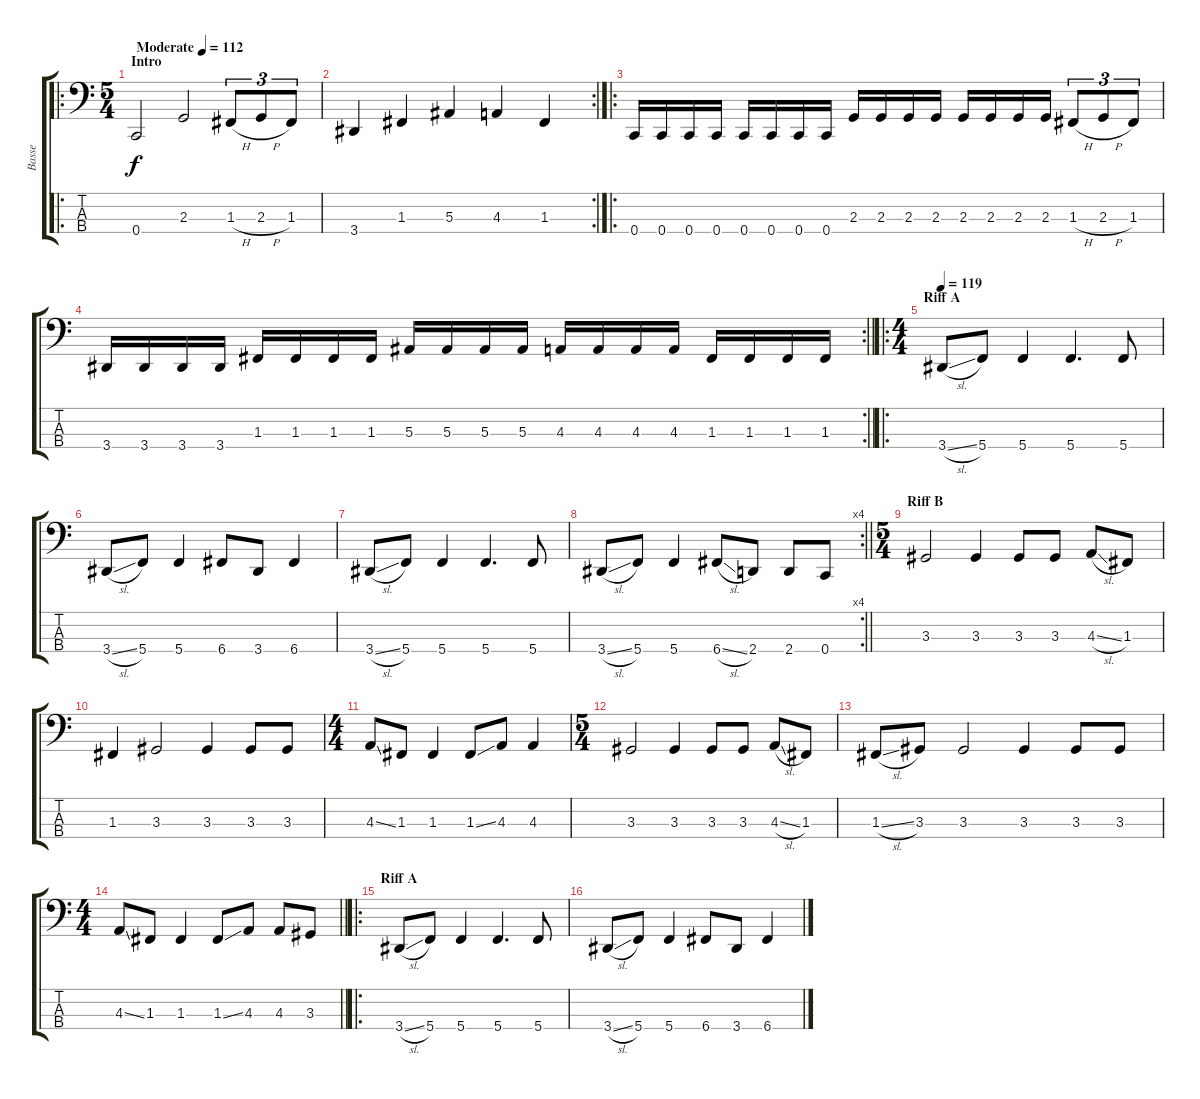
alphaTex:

\track ("Basse" "Basse") {instrument electricbassfinger}
\staff {score tabs}
\tuning (Eb2 Bb1 F1 C1) {hide}
\ro
\ts (5 4)
\section ("" "Intro")
\tempo (112 "Moderate")
\clef f4
\ks c
0.4.2{dy f instrument electricbassfinger} 2.3.2 1.3{h}.8{tu (3 2)} 2.3{h}.8{tu (3 2)} 1.3.8{tu (3 2)} |
\rc 2
3.4.4 1.3.4 5.3.4 4.3.4 1.3.4 |
\ro
0.4.16 0.4.16 0.4.16 0.4.16 0.4.16 0.4.16 0.4.16 0.4.16 2.3.16 2.3.16 2.3.16 2.3.16 2.3.16 2.3.16 2.3.16 2.3.16 1.3{h}.8{tu (3 2)} 2.3{h}.8{tu (3 2)} 1.3.8{tu (3 2)} |
\rc 2
\barLineRight lightlight
3.4.16 3.4.16 3.4.16 3.4.16 1.3.16 1.3.16 1.3.16 1.3.16 5.3.16 5.3.16 5.3.16 5.3.16 4.3.16 4.3.16 4.3.16 4.3.16 1.3.16 1.3.16 1.3.16 1.3.16 |
\ro
\ts (4 4)
\section ("" "Riff A")
\tempo 119
3.4{sl}.8 5.4.8 5.4.4 5.4.4{d} 5.4.8 |
3.4{sl}.8 5.4.8 5.4.4 6.4.8 3.4.8 6.4.4 |
3.4{sl}.8 5.4.8 5.4.4 5.4.4{d} 5.4.8 |
\rc 4
\barLineRight lightlight
3.4{sl}.8 5.4.8 5.4.4 6.4{sl}.8 2.4.8 2.4.8 0.4.8 |
\ts (5 4)
\section ("" "Riff B")
3.3.2 3.3.4 3.3.8 3.3.8 4.3{sl}.8 1.3.8 |
1.3.4 3.3.2 3.3.4 3.3.8 3.3.8 |
\ts (4 4)
4.3{ss}.8 1.3.8 1.3.4 1.3{ss}.8 4.3.8 4.3.4 |
\ts (5 4)
3.3.2 3.3.4 3.3.8 3.3.8 4.3{sl}.8 1.3.8 |
1.3{sl}.8 3.3.8 3.3.2 3.3.4 3.3.8 3.3.8 |
\ts (4 4)
\barLineRight lightlight
4.3{ss}.8 1.3.8 1.3.4 1.3{ss}.8 4.3.8 4.3.8 3.3.8 |
\ro
\section ("" "Riff A")
3.4{sl}.8 5.4.8 5.4.4 5.4.4{d} 5.4.8 |
3.4{sl}.8 5.4.8 5.4.4 6.4.8 3.4.8 6.4.4
